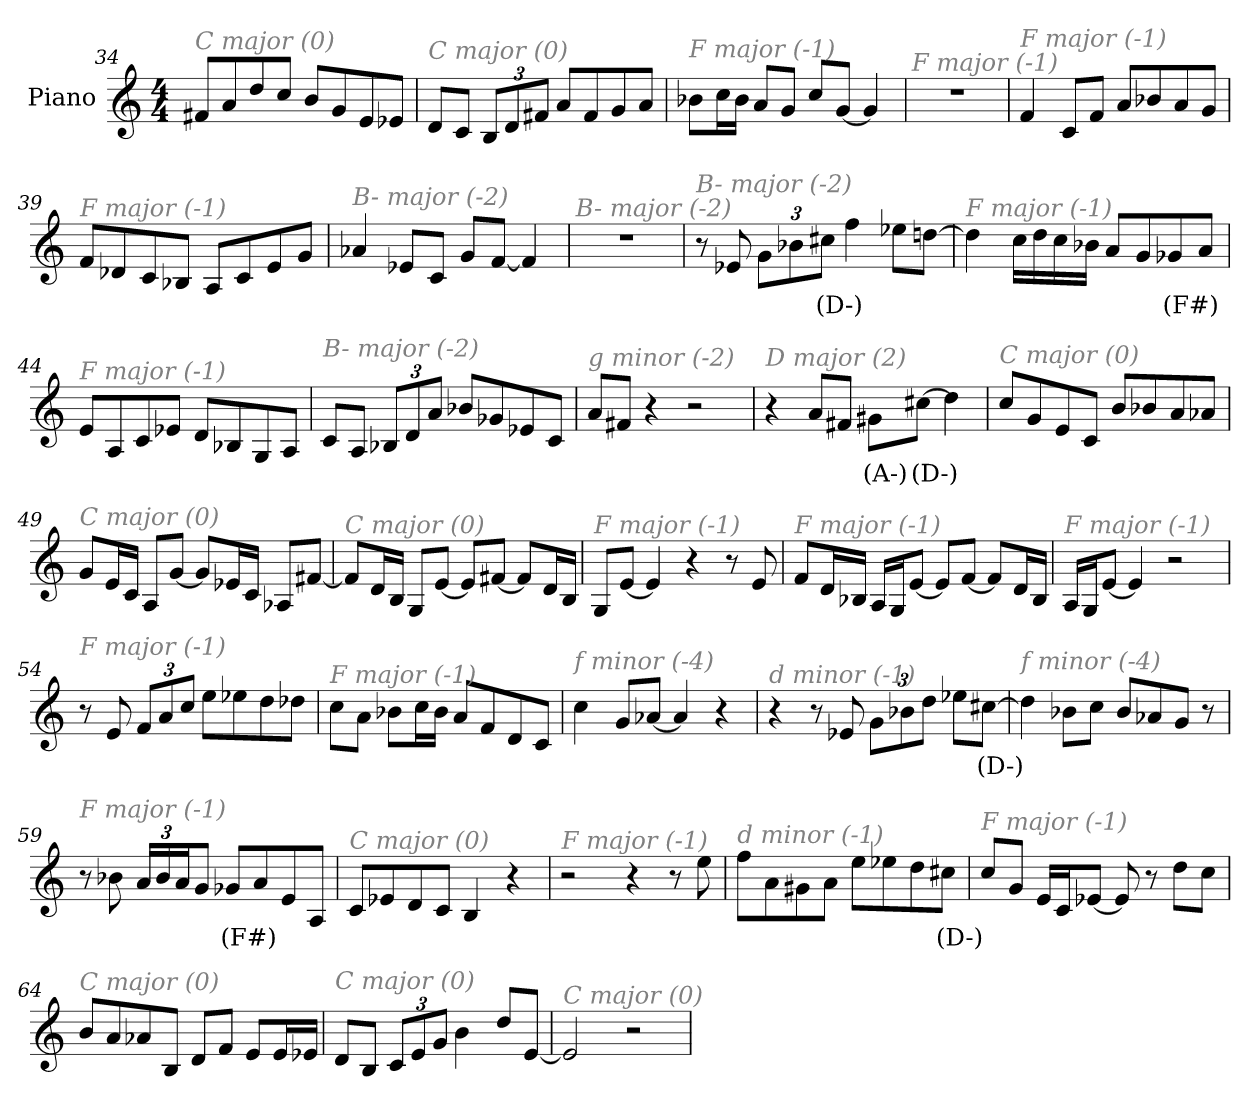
**kern	**text
*part1	*part1
*staff1	*staff1
*I"Piano	*
*I'Pno	*
*clefG2	*
*k[]	*
*M4/4	*
=34	=34
!LO:TX:i:color=#808080:t=C major (0)	!
8f#X/L	.
8a/	.
8dd/	.
8cc/J	.
8b/L	.
8g/	.
8e/	.
8e-X/J	.
!!LO:LB:g=z
=35	=35
!LO:TX:i:color=#808080:t=C major (0)	!
8d/L	.
8c/J	.
*Xbrackettup	*
12B/L	.
12d/	.
12f#X/J	.
8a/L	.
8f#/	.
8g/	.
8a/J	.
=36	=36
!LO:TX:i:color=#808080:t=F major (-1)	!
8b-X\L	.
16cc\L	.
16b-\JJ	.
8a/L	.
8g/J	.
8cc/L	.
[8g/J	.
4g/]	.
=37	=37
!LO:TX:i:color=#808080:t=F major (-1)	!
1r	.
=38	=38
!LO:TX:i:color=#808080:t=F major (-1)	!
4f/	.
8c/L	.
8f/J	.
8a/L	.
8b-X/	.
8a/	.
8g/J	.
!!LO:LB:g=z
=39	=39
!LO:TX:i:color=#808080:t=F major (-1)	!
8f/L	.
8d-X/	.
8c/	.
8B-X/J	.
8A/L	.
8c/	.
8e/	.
8g/J	.
=40	=40
!LO:TX:i:color=#808080:t=B- major (-2)	!
4a-X/	.
8e-X/L	.
8c/J	.
8g/L	.
[8f/J	.
4f/]	.
=41	=41
!LO:TX:i:color=#808080:t=B- major (-2)	!
1r	.
=42	=42
!LO:TX:i:color=#808080:t=B- major (-2)	!
8r	.
8e-X/	.
12g\L	.
12b-X\	.
12cc#Xi\J	(D-)
4ff\	.
8ee-X\L	.
[8ddn\J	.
!!LO:LB:g=z
=43	=43
!LO:TX:i:color=#808080:t=F major (-1)	!
4dd\]	.
16cc\LL	.
16dd\	.
16cc\	.
16b-X\JJ	.
8a/L	.
8g/	.
8g-Xi/	(F#)
8a/J	.
=44	=44
!LO:TX:i:color=#808080:t=F major (-1)	!
8e/L	.
8A/	.
8c/	.
8e-X/J	.
8d/L	.
8B-X/	.
8G/	.
8A/J	.
=45	=45
!LO:TX:i:color=#808080:t=B- major (-2)	!
8c/L	.
8A/J	.
12B-X/L	.
12d/	.
12a/J	.
8b-X/L	.
8g-X/	.
8e-X/	.
8c/J	.
=46	=46
!LO:TX:i:color=#808080:t=g minor (-2)	!
8a/L	.
8f#X/J	.
4r	.
2r	.
!!LO:PB:g=z
=47	=47
!LO:TX:i:color=#808080:t=D major (2)	!
4r	.
8a/L	.
8f#X/J	.
8g#Xi\L	(A-)
[8cc#Xi\J	(D-)
4dd-\]	.
=48	=48
!LO:TX:i:color=#808080:t=C major (0)	!
8cc/L	.
8g/	.
8e/	.
8c/J	.
8b/L	.
8b-X/	.
8a/	.
8a-X/J	.
=49	=49
!LO:TX:i:color=#808080:t=C major (0)	!
8g/L	.
16e/L	.
16c/JJ	.
8A/L	.
[8g/J	.
8g/L]	.
16e-X/L	.
16c/JJ	.
8A-X/L	.
[8f#X/J	.
=50	=50
!LO:TX:i:color=#808080:t=C major (0)	!
8f#/L]	.
16d/L	.
16B/JJ	.
8G/L	.
[8e/J	.
8e/L]	.
[8f#X/J	.
8f#/L]	.
16d/L	.
16B/JJ	.
!!LO:LB:g=z
=51	=51
!LO:TX:i:color=#808080:t=F major (-1)	!
8G/L	.
[8e/J	.
4e/]	.
4r	.
8r	.
8e/	.
=52	=52
!LO:TX:i:color=#808080:t=F major (-1)	!
8f/L	.
16d/L	.
16B-X/JJ	.
16A/LL	.
16G/J	.
[8e/J	.
8e/L]	.
[8f/J	.
8f/L]	.
16d/L	.
16B-/JJ	.
=53	=53
!LO:TX:i:color=#808080:t=F major (-1)	!
16A/LL	.
16G/J	.
[8e/J	.
4e/]	.
2r	.
=54	=54
!LO:TX:i:color=#808080:t=F major (-1)	!
8r	.
8e/	.
12f/L	.
12a/	.
12cc/J	.
8ee\L	.
8ee-X\	.
8dd\	.
8dd-X\J	.
!!LO:LB:g=z
=55	=55
!LO:TX:i:color=#808080:t=F major (-1)	!
8cc\L	.
8a\J	.
8b-X\L	.
16cc\L	.
16b-\JJ	.
8a/L	.
8f/	.
8d/	.
8c/J	.
=56	=56
!LO:TX:i:color=#808080:t=f minor (-4)	!
4cc\	.
8g/L	.
[8a-X/J	.
4a-/]	.
4r	.
=57	=57
!LO:TX:i:color=#808080:t=d minor (-1)	!
4r	.
8r	.
8e-X/	.
12g\L	.
12b-X\	.
12dd\J	.
8ee-X\L	.
[8cc#Xi\J	(D-)
=58	=58
!LO:TX:i:color=#808080:t=f minor (-4)	!
4dd-\]	.
8b-X\L	.
8cc\J	.
8b-/L	.
8a-X/	.
8g/J	.
8r	.
!!LO:LB:g=z
=59	=59
!LO:TX:i:color=#808080:t=F major (-1)	!
8r	.
8b-X\	.
24a/LL	.
24b-/	.
24a/J	.
8g/J	.
8g-Xi/L	(F#)
8a/	.
8e/	.
8A/J	.
=60	=60
!LO:TX:i:color=#808080:t=C major (0)	!
8c/L	.
8e-X/	.
8d/	.
8c/J	.
4B/	.
4r	.
=61	=61
!LO:TX:i:color=#808080:t=F major (-1)	!
2r	.
4r	.
8r	.
8ee\	.
=62	=62
!LO:TX:i:color=#808080:t=d minor (-1)	!
8ff\L	.
8a\	.
8g#X\	.
8a\J	.
8ee\L	.
8ee-X\	.
8dd\	.
8cc#Xi\J	(D-)
!!LO:LB:g=z
=63	=63
!LO:TX:i:color=#808080:t=F major (-1)	!
8cc/L	.
8g/J	.
16e/LL	.
16c/J	.
[8e-X/J	.
8e-/]	.
8r	.
8dd\L	.
8cc\J	.
=64	=64
!LO:TX:i:color=#808080:t=C major (0)	!
8b/L	.
8a/	.
8a-X/	.
8B/J	.
8d/L	.
8f/J	.
8e/L	.
16e/L	.
16e-X/JJ	.
=65	=65
!LO:TX:i:color=#808080:t=C major (0)	!
8d/L	.
8B/J	.
12c/L	.
12e/	.
12g/J	.
4b\	.
8dd/L	.
[8e/J	.
=66	=66
!LO:TX:i:color=#808080:t=C major (0)	!
2e/]	.
2r	.
=	=
*-	*-
